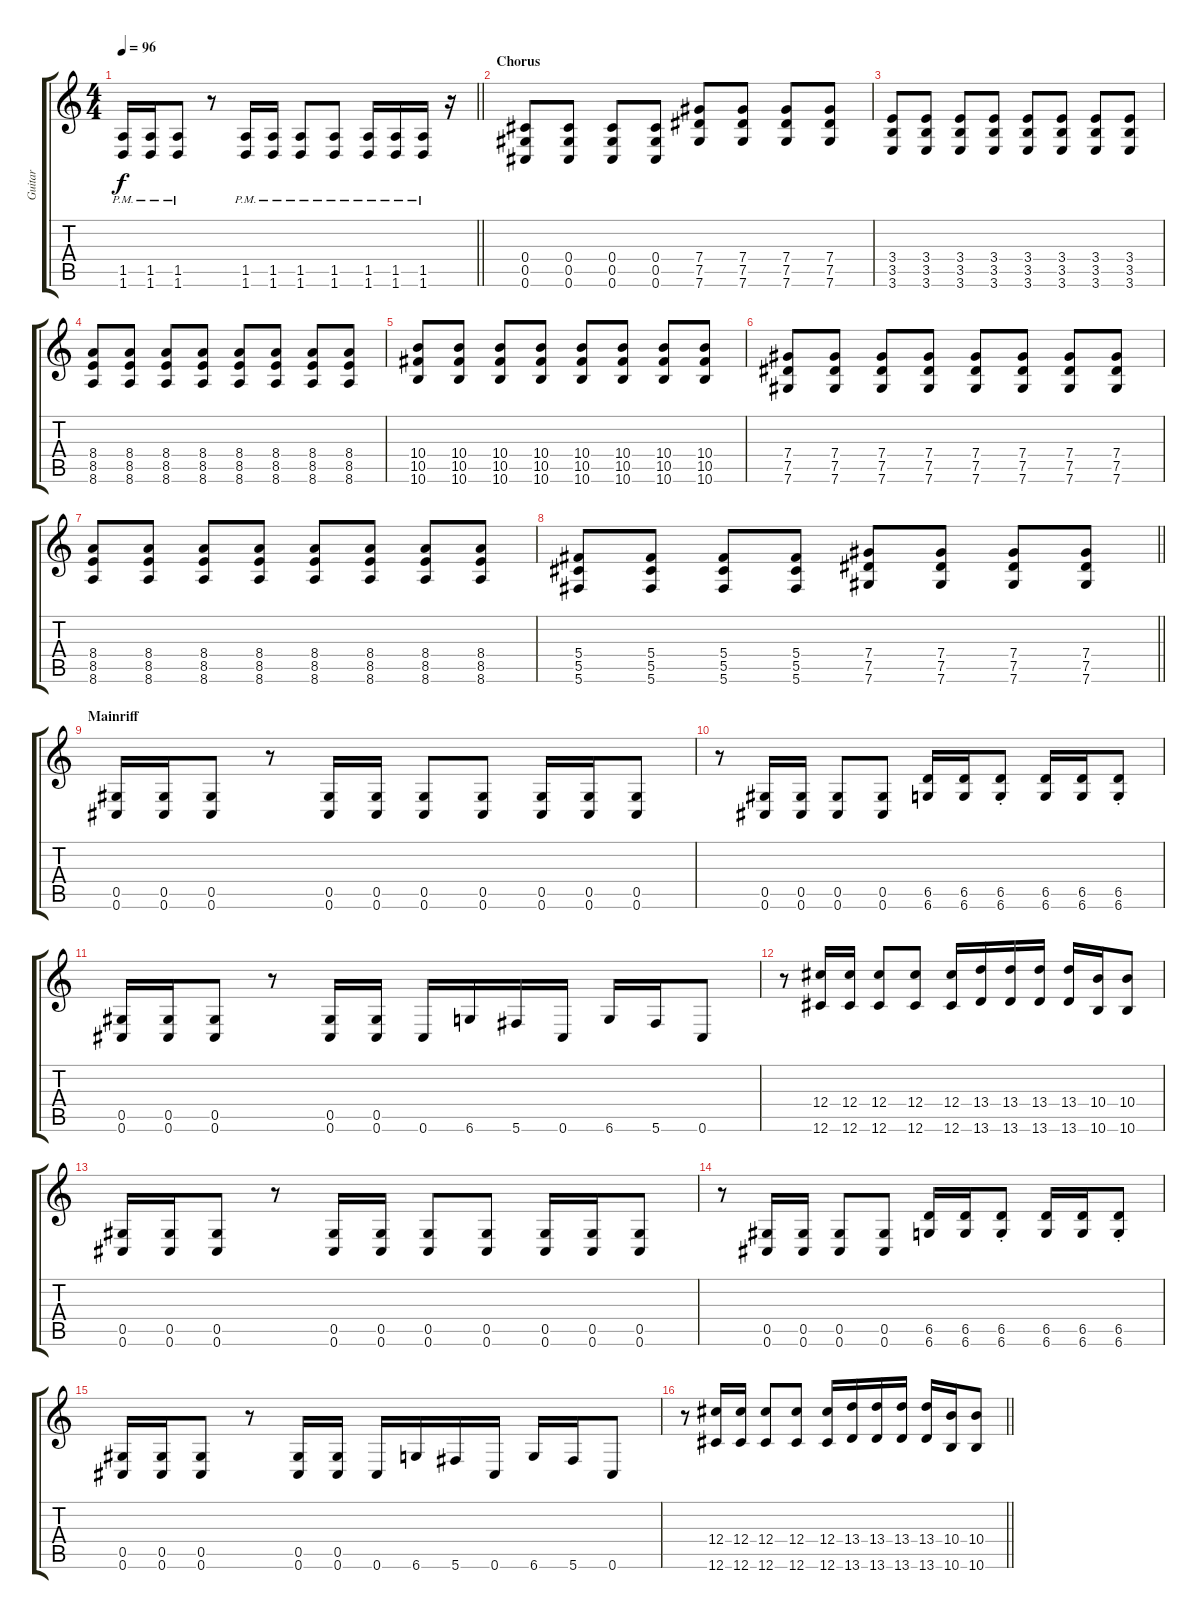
\track ("Guitar" "Guitar") {instrument distortionguitar}
\staff {score tabs}
\tuning (Eb4 Bb3 Gb3 Db3 Ab2 Db2) {hide}
\ts (4 4)
\tempo 96
\clef g2
\barLineRight lightlight
\ks c
(1.5{pm} 1.6{pm}).16{dy f} (1.5{pm} 1.6{pm}).16 (1.5{pm} 1.6{pm}).8 r.8 (1.5{pm} 1.6{pm}).16 (1.5{pm} 1.6{pm}).16 (1.5{pm} 1.6{pm}).8 (1.5{pm} 1.6{pm}).8 (1.5{pm} 1.6{pm}).16 (1.5{pm} 1.6{pm}).16 (1.5{pm} 1.6{pm}).16 r.16 |
\section ("" "Chorus")
(0.4 0.5 0.6).8 (0.4 0.5 0.6).8 (0.4 0.5 0.6).8 (0.4 0.5 0.6).8 (7.4 7.5 7.6).8 (7.4 7.5 7.6).8 (7.4 7.5 7.6).8 (7.4 7.5 7.6).8 |
(3.4 3.5 3.6).8 (3.4 3.5 3.6).8 (3.4 3.5 3.6).8 (3.4 3.5 3.6).8 (3.4 3.5 3.6).8 (3.4 3.5 3.6).8 (3.4 3.5 3.6).8 (3.4 3.5 3.6).8 |
(8.4 8.5 8.6).8 (8.4 8.5 8.6).8 (8.4 8.5 8.6).8 (8.4 8.5 8.6).8 (8.4 8.5 8.6).8 (8.4 8.5 8.6).8 (8.4 8.5 8.6).8 (8.4 8.5 8.6).8 |
(10.4 10.5 10.6).8 (10.4 10.5 10.6).8 (10.4 10.5 10.6).8 (10.4 10.5 10.6).8 (10.4 10.5 10.6).8 (10.4 10.5 10.6).8 (10.4 10.5 10.6).8 (10.4 10.5 10.6).8 |
(7.4 7.5 7.6).8 (7.4 7.5 7.6).8 (7.4 7.5 7.6).8 (7.4 7.5 7.6).8 (7.4 7.5 7.6).8 (7.4 7.5 7.6).8 (7.4 7.5 7.6).8 (7.4 7.5 7.6).8 |
(8.4 8.5 8.6).8 (8.4 8.5 8.6).8 (8.4 8.5 8.6).8 (8.4 8.5 8.6).8 (8.4 8.5 8.6).8 (8.4 8.5 8.6).8 (8.4 8.5 8.6).8 (8.4 8.5 8.6).8 |
\barLineRight lightlight
(5.4 5.5 5.6).8 (5.4 5.5 5.6).8 (5.4 5.5 5.6).8 (5.4 5.5 5.6).8 (7.4 7.5 7.6).8 (7.4 7.5 7.6).8 (7.4 7.5 7.6).8 (7.4 7.5 7.6).8 |
\section ("" "Mainriff")
(0.5 0.6).16 (0.5 0.6).16 (0.5 0.6).8 r.8 (0.5 0.6).16 (0.5 0.6).16 (0.5 0.6).8 (0.5 0.6).8 (0.5 0.6).16 (0.5 0.6).16 (0.5 0.6).8 |
r.8 (0.5 0.6).16 (0.5 0.6).16 (0.5 0.6).8 (0.5 0.6).8 (6.5 6.6).16 (6.5 6.6).16 (6.5{st} 6.6{st}).8 (6.5 6.6).16 (6.5 6.6).16 (6.5{st} 6.6{st}).8 |
(0.5 0.6).16 (0.5 0.6).16 (0.5 0.6).8 r.8 (0.5 0.6).16 (0.5 0.6).16 0.6.16 6.6.16 5.6.16 0.6.16 6.6.16 5.6.16 0.6.8 |
r.8 (12.4 12.6).16 (12.4 12.6).16 (12.4 12.6).8 (12.4 12.6).8 (12.4 12.6).16 (13.4 13.6).16 (13.4 13.6).16 (13.4 13.6).16 (13.4 13.6).16 (10.4 10.6).16 (10.4 10.6).8 |
(0.5 0.6).16 (0.5 0.6).16 (0.5 0.6).8 r.8 (0.5 0.6).16 (0.5 0.6).16 (0.5 0.6).8 (0.5 0.6).8 (0.5 0.6).16 (0.5 0.6).16 (0.5 0.6).8 |
r.8 (0.5 0.6).16 (0.5 0.6).16 (0.5 0.6).8 (0.5 0.6).8 (6.5 6.6).16 (6.5 6.6).16 (6.5{st} 6.6{st}).8 (6.5 6.6).16 (6.5 6.6).16 (6.5{st} 6.6{st}).8 |
(0.5 0.6).16 (0.5 0.6).16 (0.5 0.6).8 r.8 (0.5 0.6).16 (0.5 0.6).16 0.6.16 6.6.16 5.6.16 0.6.16 6.6.16 5.6.16 0.6.8 |
\barLineRight lightlight
r.8 (12.4 12.6).16 (12.4 12.6).16 (12.4 12.6).8 (12.4 12.6).8 (12.4 12.6).16 (13.4 13.6).16 (13.4 13.6).16 (13.4 13.6).16 (13.4 13.6).16 (10.4 10.6).16 (10.4 10.6).8
